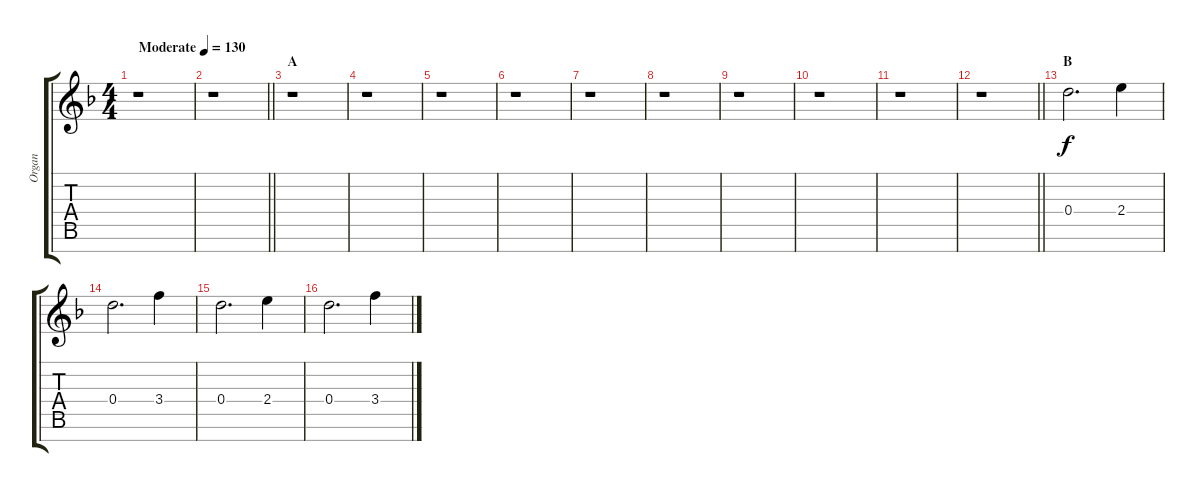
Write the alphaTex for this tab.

\track ("Organ" "Organ") {instrument rockorgan}
\staff {score tabs}
\tuning (E6 B5 G5 D5 A4 E4 B3) {hide}
\ts (4 4)
\tempo (130 "Moderate")
\clef g2
\ks f
r.1{dy f instrument rockorgan} |
\barLineRight lightlight
r.1 |
\section ("" "A")
r.1 |
r.1 |
r.1 |
r.1 |
r.1 |
r.1 |
r.1 |
r.1 |
r.1 |
\barLineRight lightlight
r.1 |
\section ("" "B")
0.4.2{d} 2.4.4 |
0.4.2{d} 3.4.4 |
0.4.2{d} 2.4.4 |
0.4.2{d} 3.4.4
